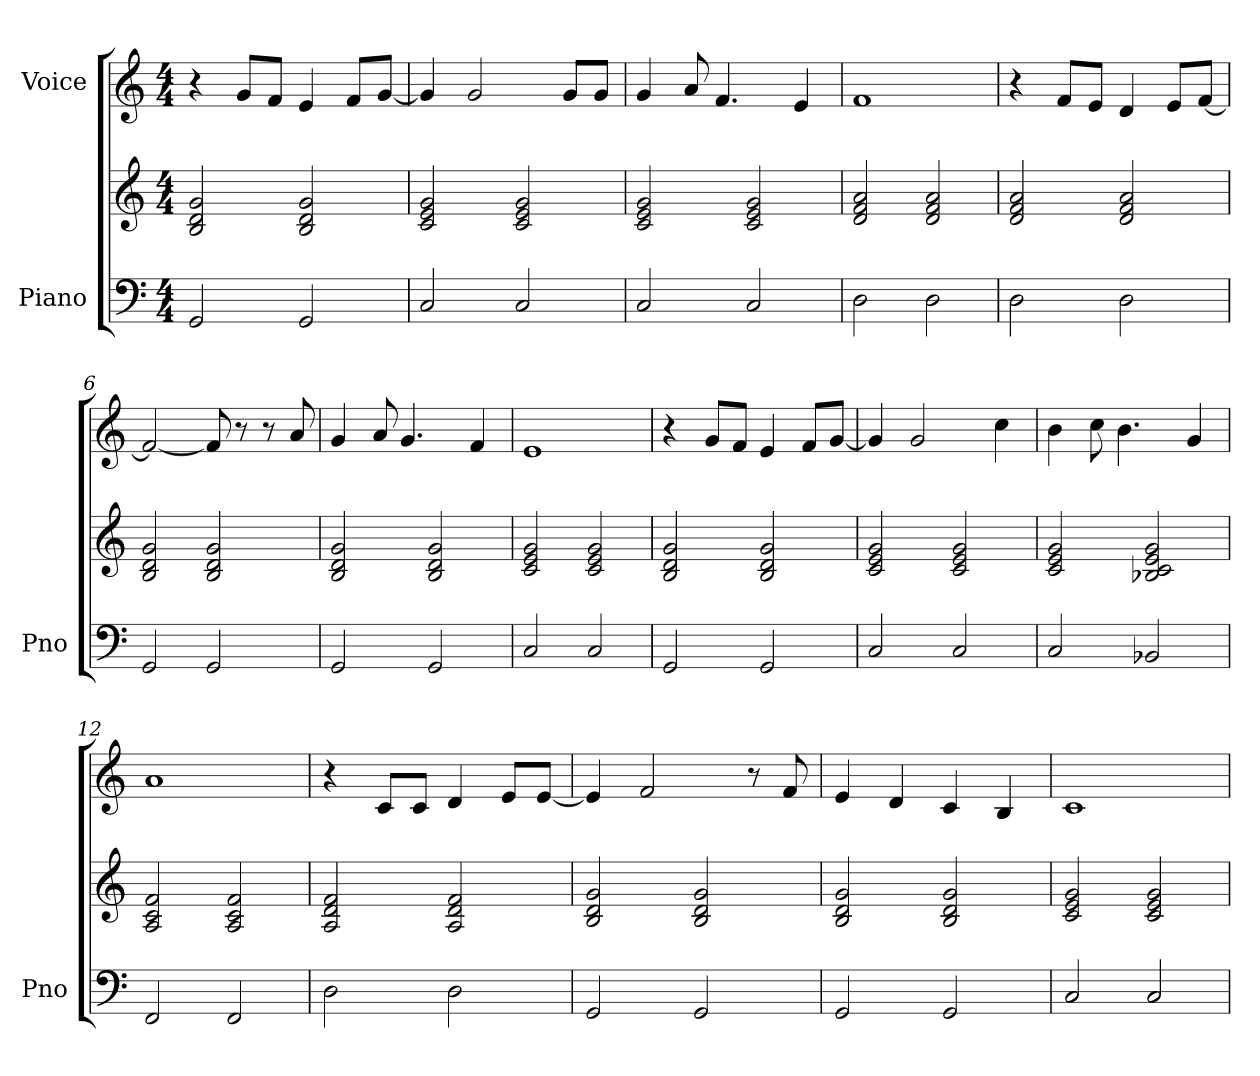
**kern	**kern	**kern
*part2	*part2	*part1
*staff3	*staff2	*staff1
*I"Piano	*	*I"Voice
*I'Pno	*	*
*clefF4	*clefG2	*clefG2
*k[]	*k[]	*k[]
*M4/4	*M4/4	*M4/4
=1	=1	=1
2GG/	2B/ 2d/ 2g/	4r
.	.	8g/L
.	.	8f/J
2GG/	2B/ 2d/ 2g/	4e/
.	.	8f/L
.	.	[8g/J
=2	=2	=2
2C/	2c/ 2e/ 2g/	4g/]
.	.	2g/
2C/	2c/ 2e/ 2g/	.
.	.	8g/L
.	.	8g/J
=3	=3	=3
2C/	2c/ 2e/ 2g/	4g/
.	.	8a/
.	.	4.f/
2C/	2c/ 2e/ 2g/	.
.	.	4e/
=4	=4	=4
2D\	2d/ 2f/ 2a/	1f
2D\	2d/ 2f/ 2a/	.
=5	=5	=5
2D\	2d/ 2f/ 2a/	4r
.	.	8f/L
.	.	8e/J
2D\	2d/ 2f/ 2a/	4d/
.	.	8e/L
.	.	[8f/J
=6	=6	=6
2GG/	2B/ 2d/ 2g/	2f/_
2GG/	2B/ 2d/ 2g/	8f/]
.	.	8r
.	.	8r
.	.	8a/
=7	=7	=7
2GG/	2B/ 2d/ 2g/	4g/
.	.	8a/
.	.	4.g/
2GG/	2B/ 2d/ 2g/	.
.	.	4f/
=8	=8	=8
2C/	2c/ 2e/ 2g/	1e
2C/	2c/ 2e/ 2g/	.
!!LO:LB:g=z
=9	=9	=9
2GG/	2B/ 2d/ 2g/	4r
.	.	8g/L
.	.	8f/J
2GG/	2B/ 2d/ 2g/	4e/
.	.	8f/L
.	.	[8g/J
=10	=10	=10
2C/	2c/ 2e/ 2g/	4g/]
.	.	2g/
2C/	2c/ 2e/ 2g/	.
.	.	4cc\
=11	=11	=11
2C/	2c/ 2e/ 2g/	4b\
.	.	8cc\
.	.	4.b\
2BB-X/	2B-X/ 2c/ 2e/ 2g/	.
.	.	4g/
=12	=12	=12
2FF/	2A/ 2c/ 2f/	1a
2FF/	2A/ 2c/ 2f/	.
=13	=13	=13
2D\	2A/ 2d/ 2f/	4r
.	.	8c/L
.	.	8c/J
2D\	2A/ 2d/ 2f/	4d/
.	.	8e/L
.	.	[8e/J
=14	=14	=14
2GG/	2B/ 2d/ 2g/	4e/]
.	.	2f/
2GG/	2B/ 2d/ 2g/	.
.	.	8r
.	.	8f/
=15	=15	=15
2GG/	2B/ 2d/ 2g/	4e/
.	.	4d/
2GG/	2B/ 2d/ 2g/	4c/
.	.	4B/
=16	=16	=16
2C/	2c/ 2e/ 2g/	1c
2C/	2c/ 2e/ 2g/	.
=	=	=
*-	*-	*-
